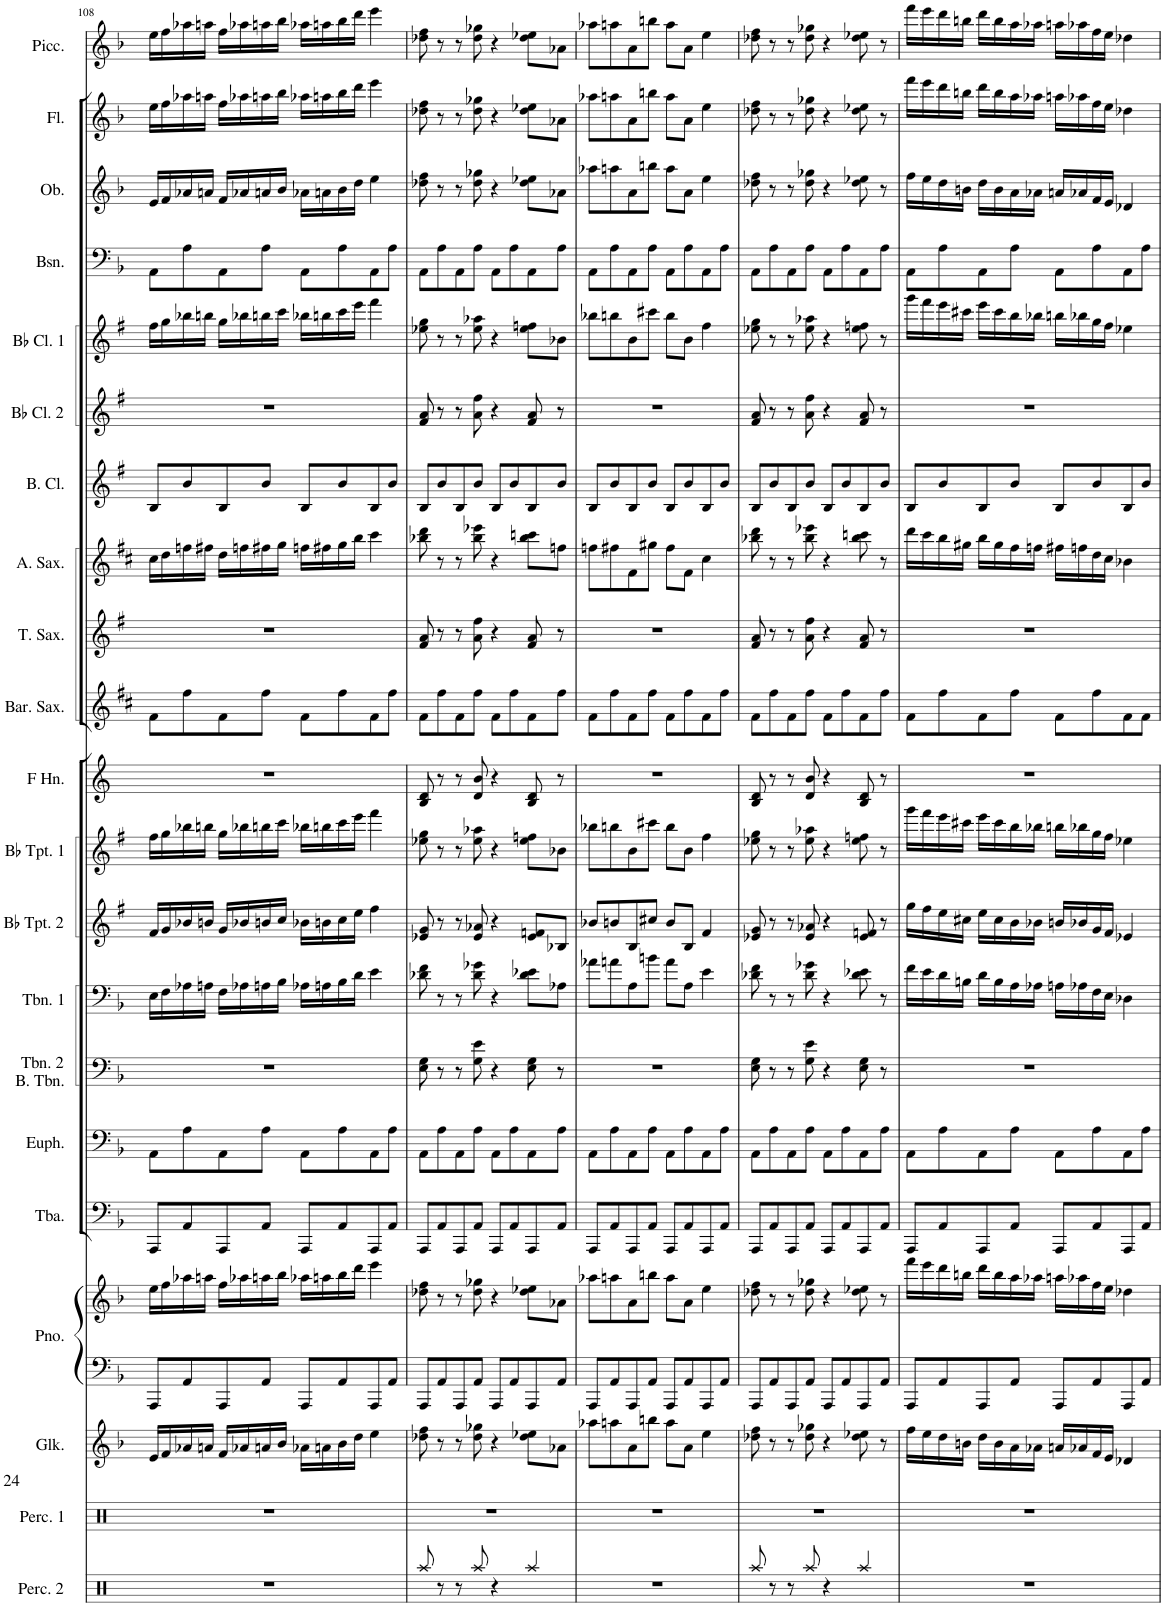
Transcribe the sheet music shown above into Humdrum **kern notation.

**kern	**kern	**kern	**kern	**kern	**kern	**kern	**kern	**kern	**kern	**kern	**kern	**kern	**kern	**kern	**kern	**kern	**kern	**kern	**kern	**kern	**kern
*part21	*part20	*part19	*part18	*part18	*part17	*part16	*part15	*part14	*part13	*part12	*part11	*part10	*part9	*part8	*part7	*part6	*part5	*part4	*part3	*part2	*part1
*staff22	*staff21	*staff20	*staff19	*staff18	*staff17	*staff16	*staff15	*staff14	*staff13	*staff12	*staff11	*staff10	*staff9	*staff8	*staff7	*staff6	*staff5	*staff4	*staff3	*staff2	*staff1
*I"Percussion 2	*I"Percussion 1	*I"Glockenspiel	*I"Piano	*	*I"Tuba	*I"Euphonium	*I"Trombone 2 Bass Trombone	*I"Trombone 1	*I"Bb Trumpet 2	*I"Bb Trumpet 1	*I"Horn in F	*I"Baritone Saxophone	*I"Tenor Saxophone	*I"Alto Saxophone	*I"Bass Clarinet	*I"Bb Clarinet 2	*I"Bb Clarinet 1	*I"Bassoon	*I"Oboe	*I"Flute	*I"Piccolo
*I'Perc. 2	*I'Perc. 1	*I'Glk.	*I'Pno.	*	*I'Tba.	*I'Euph.	*I'Tbn. 2 B. Tbn.	*I'Tbn. 1	*I'Bb Tpt. 2	*I'Bb Tpt. 1	*	*I'Bar. Sax.	*I'T. Sax.	*I'A. Sax.	*I'B. Cl.	*I'Bb Cl. 2	*I'Bb Cl. 1	*I'Bsn.	*I'Ob.	*I'Fl.	*I'Picc.
!!LO:PB:g=z
*clefX	*clefX	*clefG2	*clefF4	*clefG2	*clefF4	*clefF4	*clefF4	*clefF4	*clefG2	*clefG2	*clefG2	*clefG2	*clefG2	*clefG2	*clefG2	*clefG2	*clefG2	*clefF4	*clefG2	*clefG2	*clefG2
*	*	*Trd-14c-24	*	*	*	*	*	*	*Trd1c2	*Trd1c2	*Trd4c7	*Trd12c21	*Trd8c14	*Trd5c9	*Trd8c14	*Trd1c2	*Trd1c2	*	*	*	*Trd-7c-12
*k[]	*k[]	*k[b-]	*k[b-]	*k[b-]	*k[b-]	*k[b-]	*k[b-]	*k[b-]	*k[f#]	*k[f#]	*k[]	*k[f#c#]	*k[f#]	*k[f#c#]	*k[f#]	*k[f#]	*k[f#]	*k[b-]	*k[b-]	*k[b-]	*k[b-]
*M4/4	*M4/4	*M4/4	*M4/4	*M4/4	*M4/4	*M4/4	*M4/4	*M4/4	*M4/4	*M4/4	*M4/4	*M4/4	*M4/4	*M4/4	*M4/4	*M4/4	*M4/4	*M4/4	*M4/4	*M4/4	*M4/4
=108	=108	=108	=108	=108	=108	=108	=108	=108	=108	=108	=108	=108	=108	=108	=108	=108	=108	=108	=108	=108	=108
1r	1r	16e/LL	8AAA/L	16ee\LL	8AAA/L	8AA\L	1r	16E\LL	16f#/LL	16ff#\LL	1r	8f#\L	1r	16cc#\LL	8B/L	1r	16ff#\LL	8AA\L	16e/LL	16ee\LL	16ee\LL
.	.	16f/	.	16ff\	.	.	.	16F\	16g/	16gg\	.	.	.	16dd\	.	.	16gg\	.	16f/	16ff\	16ff\
.	.	16a-X/	8AA/	16aa-X\	8AA/	8A\	.	16A-X\	16b-X/	16bb-X\	.	8ff#\	.	16ffn\	8b/	.	16bb-X\	8A\	16a-X/	16aa-X\	16aa-X\
.	.	16an/JJ	.	16aan\JJ	.	.	.	16An\JJ	16bn/JJ	16bbn\JJ	.	.	.	16ff#X\JJ	.	.	16bbn\JJ	.	16an/JJ	16aan\JJ	16aan\JJ
.	.	16f/LL	8AAA/	16ff\LL	8AAA/	8AA\	.	16F\LL	16g/LL	16gg\LL	.	8f#\	.	16dd\LL	8B/	.	16gg\LL	8AA\	16f/LL	16ff\LL	16ff\LL
.	.	16a-X/	.	16aa-X\	.	.	.	16A-X\	16b-X/	16bb-X\	.	.	.	16ffn\	.	.	16bb-X\	.	16a-X/	16aa-X\	16aa-X\
.	.	16an/	8AA/J	16aan\	8AA/J	8A\J	.	16An\	16bn/	16bbn\	.	8ff#\J	.	16ff#X\	8b/J	.	16bbn\	8A\J	16an/	16aan\	16aan\
.	.	16b-/JJ	.	16bb-\JJ	.	.	.	16B-\JJ	16cc/JJ	16ccc\JJ	.	.	.	16gg\JJ	.	.	16ccc\JJ	.	16b-/JJ	16bb-\JJ	16bb-\JJ
.	.	16a-X\LL	8AAA/L	16aa-X\LL	8AAA/L	8AA\L	.	16A-X\LL	16b-X\LL	16bb-X\LL	.	8f#\L	.	16ffn\LL	8B/L	.	16bb-X\LL	8AA\L	16a-X\LL	16aa-X\LL	16aa-X\LL
.	.	16an\	.	16aan\	.	.	.	16An\	16bn\	16bbn\	.	.	.	16ff#X\	.	.	16bbn\	.	16an\	16aan\	16aan\
.	.	16b-\	8AA/	16bb-\	8AA/	8A\	.	16B-\	16cc\	16ccc\	.	8ff#\	.	16gg\	8b/	.	16ccc\	8A\	16b-\	16bb-\	16bb-\
.	.	16dd\JJ	.	16ddd\JJ	.	.	.	16d\JJ	16ee\JJ	16eee\JJ	.	.	.	16bb\JJ	.	.	16eee\JJ	.	16dd\JJ	16ddd\JJ	16ddd\JJ
.	.	4ee\	8AAA/	4eee\	8AAA/	8AA\	.	4e\	4ff#\	4fff#\	.	8f#\	.	4ccc#\	8B/	.	4fff#\	8AA\	4ee\	4eee\	4eee\
.	.	.	8AA/J	.	8AA/J	8A\J	.	.	.	.	.	8ff#\J	.	.	8b/J	.	.	8A\J	.	.	.
=109	=109	=109	=109	=109	=109	=109	=109	=109	=109	=109	=109	=109	=109	=109	=109	=109	=109	=109	=109	=109	=109
8Raa/	1r	8dd-X\ 8ff\	8AAA/L	8dd-X\ 8ff\	8AAA/L	8AA\L	8E\ 8G\	8d-X\ 8f\	8e-X/ 8g/	8ee-X\ 8gg\	8B/ 8d/	8f#\L	8f#/ 8a/	8bb-X\ 8ddd\	8B/L	8f#/ 8a/	8ee-X\ 8gg\	8AA\L	8dd-X\ 8ff\	8dd-X\ 8ff\	8dd-X\ 8ff\
8r	.	8r	8AA/	8r	8AA/	8A\	8r	8r	8r	8r	8r	8ff#\	8r	8r	8b/	8r	8r	8A\	8r	8r	8r
8r	.	8r	8AAA/	8r	8AAA/	8AA\	8r	8r	8r	8r	8r	8f#\	8r	8r	8B/	8r	8r	8AA\	8r	8r	8r
8Raa/	.	8dd-\ 8gg-X\	8AA/J	8dd-\ 8gg-X\	8AA/J	8A\J	8G\ 8e\	8d-\ 8g-X\	8e-/ 8a-X/	8ee-\ 8aa-X\	8d/ 8b/	8ff#\J	8a\ 8ff#\	8bb-\ 8eee-X\	8b/J	8a\ 8ff#\	8ee-\ 8aa-X\	8A\J	8dd-\ 8gg-X\	8dd-\ 8gg-X\	8dd-\ 8gg-X\
4r	.	4r	8AAA/L	4r	8AAA/L	8AA\L	4r	4r	4r	4r	4r	8f#\L	4r	4r	8B/L	4r	4r	8AA\L	4r	4r	4r
.	.	.	8AA/	.	8AA/	8A\	.	.	.	.	.	8ff#\	.	.	8b/	.	.	8A\	.	.	.
4Raa/	.	8dd-\ 8ee-X\L	8AAA/	8dd-\ 8ee-X\L	8AAA/	8AA\	8E\ 8G\	8d-\ 8e-X\L	8e-/ 8fn/L	8ee-\ 8ffn\L	8B/ 8d/	8f#\	8f#/ 8a/	8bb-\ 8cccn\L	8B/	8f#/ 8a/	8ee-\ 8ffn\L	8AA\	8dd-\ 8ee-X\L	8dd-\ 8ee-X\L	8dd-\ 8ee-X\L
.	.	8a-X\J	8AA/J	8a-X\J	8AA/J	8A\J	8r	8A-X\J	8B-X/J	8b-X\J	8r	8ff#\J	8r	8ffn\J	8b/J	8r	8b-X\J	8A\J	8a-X\J	8a-X\J	8a-X\J
=110	=110	=110	=110	=110	=110	=110	=110	=110	=110	=110	=110	=110	=110	=110	=110	=110	=110	=110	=110	=110	=110
1r	1r	8aa-X\L	8AAA/L	8aa-X\L	8AAA/L	8AA\L	1r	8a-X\L	8b-X/L	8bb-X\L	1r	8f#\L	1r	8ffn\L	8B/L	1r	8bb-X\L	8AA\L	8aa-X\L	8aa-X\L	8aa-X\L
.	.	8aan\	8AA/	8aan\	8AA/	8A\	.	8an\	8bn/	8bbn\	.	8ff#\	.	8ff#X\	8b/	.	8bbn\	8A\	8aan\	8aan\	8aan\
.	.	8a\	8AAA/	8a\	8AAA/	8AA\	.	8A\	8B/	8b\	.	8f#\	.	8f#\	8B/	.	8b\	8AA\	8a\	8a\	8a\
.	.	8bbn\J	8AA/J	8bbn\J	8AA/J	8A\J	.	8bn\J	8cc#X/J	8ccc#X\J	.	8ff#\J	.	8gg#X\J	8b/J	.	8ccc#X\J	8A\J	8bbn\J	8bbn\J	8bbn\J
.	.	8aa\L	8AAA/L	8aa\L	8AAA/L	8AA\L	.	8a\L	8b/L	8bb\L	.	8f#\L	.	8ff#\L	8B/L	.	8bb\L	8AA\L	8aa\L	8aa\L	8aa\L
.	.	8a\J	8AA/	8a\J	8AA/	8A\	.	8A\J	8B/J	8b\J	.	8ff#\	.	8f#\J	8b/	.	8b\J	8A\	8a\J	8a\J	8a\J
.	.	4ee\	8AAA/	4ee\	8AAA/	8AA\	.	4e\	4f#/	4ff#\	.	8f#\	.	4cc#\	8B/	.	4ff#\	8AA\	4ee\	4ee\	4ee\
.	.	.	8AA/J	.	8AA/J	8A\J	.	.	.	.	.	8ff#\J	.	.	8b/J	.	.	8A\J	.	.	.
=111	=111	=111	=111	=111	=111	=111	=111	=111	=111	=111	=111	=111	=111	=111	=111	=111	=111	=111	=111	=111	=111
8Raa/	1r	8dd-X\ 8ff\	8AAA/L	8dd-X\ 8ff\	8AAA/L	8AA\L	8E\ 8G\	8d-X\ 8f\	8e-X/ 8g/	8ee-X\ 8gg\	8B/ 8d/	8f#\L	8f#/ 8a/	8bb-X\ 8ddd\	8B/L	8f#/ 8a/	8ee-X\ 8gg\	8AA\L	8dd-X\ 8ff\	8dd-X\ 8ff\	8dd-X\ 8ff\
8r	.	8r	8AA/	8r	8AA/	8A\	8r	8r	8r	8r	8r	8ff#\	8r	8r	8b/	8r	8r	8A\	8r	8r	8r
8r	.	8r	8AAA/	8r	8AAA/	8AA\	8r	8r	8r	8r	8r	8f#\	8r	8r	8B/	8r	8r	8AA\	8r	8r	8r
8Raa/	.	8dd-\ 8gg-X\	8AA/J	8dd-\ 8gg-X\	8AA/J	8A\J	8G\ 8e\	8d-\ 8g-X\	8e-/ 8a-X/	8ee-\ 8aa-X\	8d/ 8b/	8ff#\J	8a\ 8ff#\	8bb-\ 8eee-X\	8b/J	8a\ 8ff#\	8ee-\ 8aa-X\	8A\J	8dd-\ 8gg-X\	8dd-\ 8gg-X\	8dd-\ 8gg-X\
4r	.	4r	8AAA/L	4r	8AAA/L	8AA\L	4r	4r	4r	4r	4r	8f#\L	4r	4r	8B/L	4r	4r	8AA\L	4r	4r	4r
.	.	.	8AA/	.	8AA/	8A\	.	.	.	.	.	8ff#\	.	.	8b/	.	.	8A\	.	.	.
4Raa/	.	8dd-\ 8ee-X\	8AAA/	8dd-\ 8ee-X\	8AAA/	8AA\	8E\ 8G\	8d-\ 8e-X\	8e-/ 8fn/	8ee-\ 8ffn\	8B/ 8d/	8f#\	8f#/ 8a/	8bb-\ 8cccn\	8B/	8f#/ 8a/	8ee-\ 8ffn\	8AA\	8dd-\ 8ee-X\	8dd-\ 8ee-X\	8dd-\ 8ee-X\
.	.	8r	8AA/J	8r	8AA/J	8A\J	8r	8r	8r	8r	8r	8ff#\J	8r	8r	8b/J	8r	8r	8A\J	8r	8r	8r
=112	=112	=112	=112	=112	=112	=112	=112	=112	=112	=112	=112	=112	=112	=112	=112	=112	=112	=112	=112	=112	=112
1r	1r	16ff\LL	8AAA/L	16fff\LL	8AAA/L	8AA\L	1r	16f\LL	16gg\LL	16ggg\LL	1r	8f#\L	1r	16ddd\LL	8B/L	1r	16ggg\LL	8AA\L	16ff\LL	16fff\LL	16fff\LL
.	.	16ee\	.	16eee\	.	.	.	16e\	16ff#\	16fff#\	.	.	.	16ccc#\	.	.	16fff#\	.	16ee\	16eee\	16eee\
.	.	16dd\	8AA/	16ddd\	8AA/	8A\	.	16d\	16ee\	16eee\	.	8ff#\	.	16bb\	8b/	.	16eee\	8A\	16dd\	16ddd\	16ddd\
.	.	16bn\JJ	.	16bbn\JJ	.	.	.	16Bn\JJ	16cc#X\JJ	16ccc#X\JJ	.	.	.	16gg#X\JJ	.	.	16ccc#X\JJ	.	16bn\JJ	16bbn\JJ	16bbn\JJ
.	.	16dd\LL	8AAA/	16ddd\LL	8AAA/	8AA\	.	16d\LL	16ee\LL	16eee\LL	.	8f#\	.	16bb\LL	8B/	.	16eee\LL	8AA\	16dd\LL	16ddd\LL	16ddd\LL
.	.	16b\	.	16bb\	.	.	.	16B\	16cc#\	16ccc#\	.	.	.	16gg#\	.	.	16ccc#\	.	16b\	16bb\	16bb\
.	.	16a\	8AA/J	16aa\	8AA/J	8A\J	.	16A\	16b\	16bb\	.	8ff#\J	.	16ff#\	8b/J	.	16bb\	8A\J	16a\	16aa\	16aa\
.	.	16a-X\JJ	.	16aa-X\JJ	.	.	.	16A-X\JJ	16b-X\JJ	16bb-X\JJ	.	.	.	16ffn\JJ	.	.	16bb-X\JJ	.	16a-X\JJ	16aa-X\JJ	16aa-X\JJ
.	.	16an/LL	8AAA/L	16aan\LL	8AAA/L	8AA\L	.	16An\LL	16bn/LL	16bbn\LL	.	8f#\L	.	16ff#X\LL	8B/L	.	16bbn\LL	8AA\L	16an/LL	16aan\LL	16aan\LL
.	.	16a-X/	.	16aa-X\	.	.	.	16A-X\	16b-X/	16bb-X\	.	.	.	16ffn\	.	.	16bb-X\	.	16a-X/	16aa-X\	16aa-X\
.	.	16f/	8AA/	16ff\	8AA/	8A\	.	16F\	16g/	16gg\	.	8ff#\	.	16dd\	8b/	.	16gg\	8A\	16f/	16ff\	16ff\
.	.	16e/JJ	.	16ee\JJ	.	.	.	16E\JJ	16f#/JJ	16ff#\JJ	.	.	.	16cc#\JJ	.	.	16ff#\JJ	.	16e/JJ	16ee\JJ	16ee\JJ
.	.	4d-X/	8AAA/	4dd-X\	8AAA/	8AA\	.	4D-X\	4e-X/	4ee-X\	.	8f#\	.	4b-X\	8B/	.	4ee-X\	8AA\	4d-X/	4dd-X\	4dd-X\
.	.	.	8AA/J	.	8AA/J	8A\J	.	.	.	.	.	8f#\J	.	.	8b/J	.	.	8A\J	.	.	.
=	=	=	=	=	=	=	=	=	=	=	=	=	=	=	=	=	=	=	=	=	=
*-	*-	*-	*-	*-	*-	*-	*-	*-	*-	*-	*-	*-	*-	*-	*-	*-	*-	*-	*-	*-	*-
